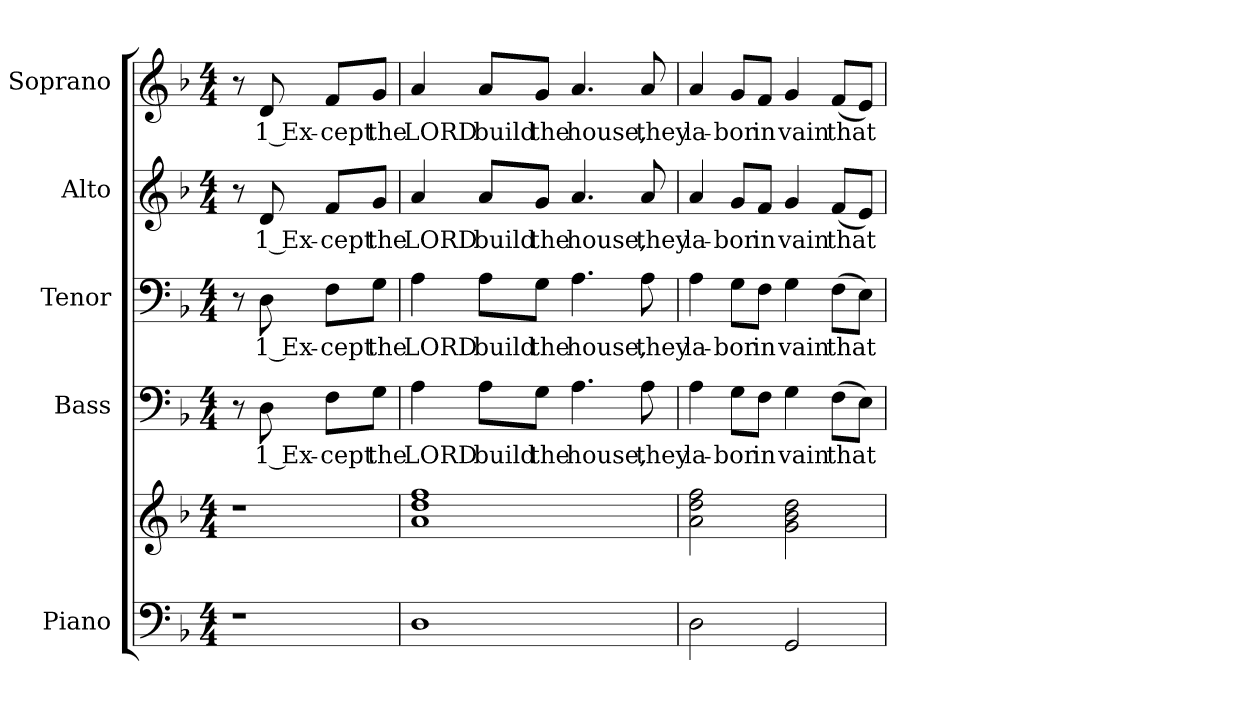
**kern	**kern	**kern	**text	**kern	**text	**kern	**text	**kern	**text
*part5	*part5	*part4	*part4	*part3	*part3	*part2	*part2	*part1	*part1
*staff6	*staff5	*staff4	*staff4	*staff3	*staff3	*staff2	*staff2	*staff1	*staff1
*I"Piano	*	*I"Bass	*	*I"Tenor	*	*I"Alto	*	*I"Soprano	*
*I'Pno.	*	*I'B.	*	*I'T.	*	*I'A.	*	*I'S.	*
!!LO:PB:g=z
*clefF4	*clefG2	*clefF4	*	*clefF4	*	*clefG2	*	*clefG2	*
*k[b-]	*k[b-]	*k[b-]	*	*k[b-]	*	*k[b-]	*	*k[b-]	*
*F:	*F:	*F:	*	*F:	*	*F:	*	*F:	*
*M4/4	*M4/4	*M4/4	*	*M4/4	*	*M4/4	*	*M4/4	*
*MM130	*MM130	*MM130	*	*MM130	*	*MM130	*	*MM130	*
=1	=1	=1	=1	=1	=1	=1	=1	=1	=1
!LO:N:vis=1	!LO:N:vis=1	!	!	!	!	!	!	!	!
2r	2r	8r	.	8r	.	8r	.	8r	.
!	!	!	!LO:LY:b:color=#000000	!	!	!	!	!	!
!	!	!	!	!	!LO:LY:b:color=#000000	!	!	!	!
!	!	!	!	!	!	!	!LO:LY:b:color=#000000	!	!
!	!	!	!	!	!	!	!	!	!LO:LY:b:color=#000000
.	.	8Di\	1 Ex-	8Di\	1 Ex-	8di/	1 Ex-	8di/	1 Ex-
!	!	!	!LO:LY:b:color=#000000	!	!	!	!	!	!
!	!	!	!	!	!LO:LY:b:color=#000000	!	!	!	!
!	!	!	!	!	!	!	!LO:LY:b:color=#000000	!	!
!	!	!	!	!	!	!	!	!	!LO:LY:b:color=#000000
.	.	8Fi\L	-cept	8Fi\L	-cept	8fi/L	-cept	8fi/L	-cept
!	!	!	!LO:LY:b:color=#000000	!	!	!	!	!	!
!	!	!	!	!	!LO:LY:b:color=#000000	!	!	!	!
!	!	!	!	!	!	!	!LO:LY:b:color=#000000	!	!
!	!	!	!	!	!	!	!	!	!LO:LY:b:color=#000000
.	.	8Gi\J	the	8Gi\J	the	8gi/J	the	8gi/J	the
=2	=2	=2	=2	=2	=2	=2	=2	=2	=2
!	!	!	!LO:LY:b:color=#000000	!	!	!	!	!	!
!	!	!	!	!	!LO:LY:b:color=#000000	!	!	!	!
!	!	!	!	!	!	!	!LO:LY:b:color=#000000	!	!
!	!	!	!	!	!	!	!	!	!LO:LY:b:color=#000000
1Di	1ai 1ddi 1ffi	4Ai\	LORD	4Ai\	LORD	4ai/	LORD	4ai/	LORD
!	!	!	!LO:LY:b:color=#000000	!	!	!	!	!	!
!	!	!	!	!	!LO:LY:b:color=#000000	!	!	!	!
!	!	!	!	!	!	!	!LO:LY:b:color=#000000	!	!
!	!	!	!	!	!	!	!	!	!LO:LY:b:color=#000000
.	.	8Ai\L	build	8Ai\L	build	8ai/L	build	8ai/L	build
!	!	!	!LO:LY:b:color=#000000	!	!	!	!	!	!
!	!	!	!	!	!LO:LY:b:color=#000000	!	!	!	!
!	!	!	!	!	!	!	!LO:LY:b:color=#000000	!	!
!	!	!	!	!	!	!	!	!	!LO:LY:b:color=#000000
.	.	8Gi\J	the	8Gi\J	the	8gi/J	the	8gi/J	the
!	!	!	!LO:LY:b:color=#000000	!	!	!	!	!	!
!	!	!	!	!	!LO:LY:b:color=#000000	!	!	!	!
!	!	!	!	!	!	!	!LO:LY:b:color=#000000	!	!
!	!	!	!	!	!	!	!	!	!LO:LY:b:color=#000000
.	.	4.Ai\	house,	4.Ai\	house,	4.ai/	house,	4.ai/	house,
!	!	!	!LO:LY:b:color=#000000	!	!	!	!	!	!
!	!	!	!	!	!LO:LY:b:color=#000000	!	!	!	!
!	!	!	!	!	!	!	!LO:LY:b:color=#000000	!	!
!	!	!	!	!	!	!	!	!	!LO:LY:b:color=#000000
.	.	8Ai\	they	8Ai\	they	8ai/	they	8ai/	they
!!LO:PB:g=z
=3	=3	=3	=3	=3	=3	=3	=3	=3	=3
!	!	!	!LO:LY:b:color=#000000	!	!	!	!	!	!
!	!	!	!	!	!LO:LY:b:color=#000000	!	!	!	!
!	!	!	!	!	!	!	!LO:LY:b:color=#000000	!	!
!	!	!	!	!	!	!	!	!	!LO:LY:b:color=#000000
2Di\	2ai\ 2ddi 2ffi	4Ai\	la-	4Ai\	la-	4ai/	la-	4ai/	la-
!	!	!	!LO:LY:b:color=#000000	!	!	!	!	!	!
!	!	!	!	!	!LO:LY:b:color=#000000	!	!	!	!
!	!	!	!	!	!	!	!LO:LY:b:color=#000000	!	!
!	!	!	!	!	!	!	!	!	!LO:LY:b:color=#000000
.	.	8Gi\L	-bor	8Gi\L	-bor	8gi/L	-bor	8gi/L	-bor
!	!	!	!LO:LY:b:color=#000000	!	!	!	!	!	!
!	!	!	!	!	!LO:LY:b:color=#000000	!	!	!	!
!	!	!	!	!	!	!	!LO:LY:b:color=#000000	!	!
!	!	!	!	!	!	!	!	!	!LO:LY:b:color=#000000
.	.	8Fi\J	in	8Fi\J	in	8fi/J	in	8fi/J	in
!	!	!	!LO:LY:b:color=#000000	!	!	!	!	!	!
!	!	!	!	!	!LO:LY:b:color=#000000	!	!	!	!
!	!	!	!	!	!	!	!LO:LY:b:color=#000000	!	!
!	!	!	!	!	!	!	!	!	!LO:LY:b:color=#000000
2GGi/	2gi\ 2b-i 2ddi	4Gi\	vain	4Gi\	vain	4gi/	vain	4gi/	vain
!	!	!	!LO:LY:b:color=#000000	!	!	!	!	!	!
!	!	!	!	!	!LO:LY:b:color=#000000	!	!	!	!
!	!	!	!	!	!	!	!LO:LY:b:color=#000000	!	!
!	!	!	!	!	!	!	!	!	!LO:LY:b:color=#000000
.	.	(8Fi\L	that	(8Fi\L	that	(8fi/L	that	(8fi/L	that
.	.	8Ei\J)	.	8Ei\J)	.	8ei/J)	.	8ei/J)	.
=	=	=	=	=	=	=	=	=	=
*-	*-	*-	*-	*-	*-	*-	*-	*-	*-
